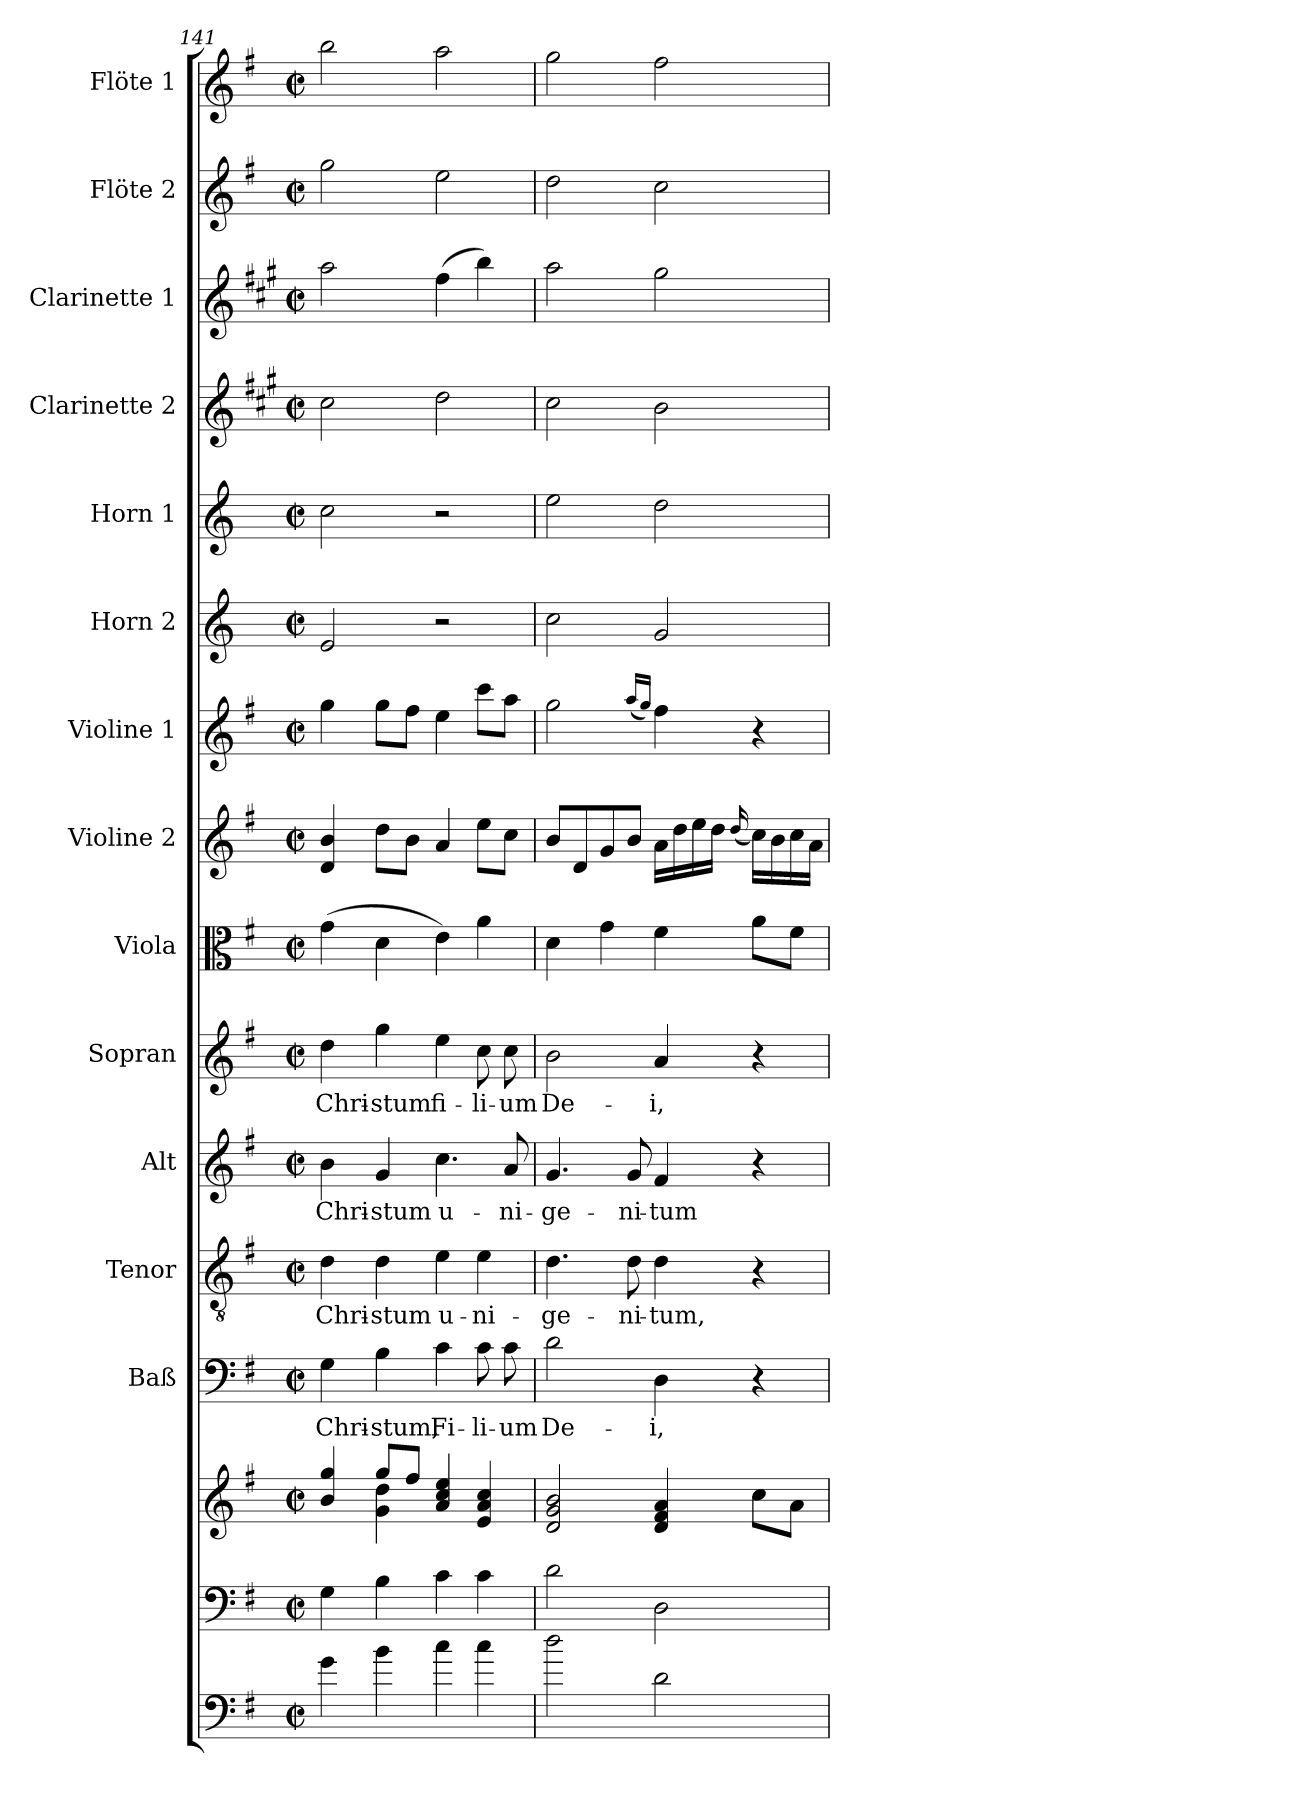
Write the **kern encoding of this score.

**kern	**kern	**kern	**kern	**text	**kern	**text	**kern	**text	**kern	**text	**kern	**kern	**kern	**kern	**kern	**kern	**kern	**kern	**kern
*part15	*part14	*part14	*part13	*part13	*part12	*part12	*part11	*part11	*part10	*part10	*part9	*part8	*part7	*part6	*part5	*part4	*part3	*part2	*part1
*staff16	*staff15	*staff14	*staff13	*staff13	*staff12	*staff12	*staff11	*staff11	*staff10	*staff10	*staff9	*staff8	*staff7	*staff6	*staff5	*staff4	*staff3	*staff2	*staff1
*	*	*	*I"Baß	*	*I"Tenor	*	*I"Alt	*	*I"Sopran	*	*I"Viola	*I"Violine 2	*I"Violine 1	*I"Horn 2	*I"Horn 1	*I"Clarinette 2	*I"Clarinette 1	*I"Flöte 2	*I"Flöte 1
*	*	*	*I'Baß	*	*I'Ten	*	*I'Alt	*	*I'Sop	*	*I'Vla.	*I'Vln. 2	*I'Vln. 1	*I'Hrn. 2	*I'Hrn. 1	*I'Cl. 2	*I'Cl. 1	*I'Fl. 2	*I'Fl. 1
*clefF4	*clefF4	*clefG2	*clefF4	*	*clefGv2	*	*clefG2	*	*clefG2	*	*clefC3	*clefG2	*clefG2	*clefG2	*clefG2	*clefG2	*clefG2	*clefG2	*clefG2
*ITrd7c12	*	*	*	*	*	*	*	*	*	*	*	*	*	*ITrd3c5	*ITrd3c5	*ITrd1c2	*ITrd1c2	*	*
*k[f#]	*k[f#]	*k[f#]	*k[f#]	*	*k[f#]	*	*k[f#]	*	*k[f#]	*	*k[f#]	*k[f#]	*k[f#]	*k[f#]	*k[f#]	*k[f#]	*k[f#]	*k[f#]	*k[f#]
*G:	*G:	*G:	*G:	*	*G:	*	*G:	*	*G:	*	*G:	*G:	*G:	*G:	*G:	*G:	*G:	*G:	*G:
*M2/2	*M2/2	*M2/2	*M2/2	*	*M2/2	*	*M2/2	*	*M2/2	*	*M2/2	*M2/2	*M2/2	*M2/2	*M2/2	*M2/2	*M2/2	*M2/2	*M2/2
*met(c|)	*met(c|)	*met(c|)	*met(c|)	*	*met(c|)	*	*met(c|)	*	*met(c|)	*	*met(c|)	*met(c|)	*met(c|)	*met(c|)	*met(c|)	*met(c|)	*met(c|)	*met(c|)	*met(c|)
=141	=141	=141	=141	=141	=141	=141	=141	=141	=141	=141	=141	=141	=141	=141	=141	=141	=141	=141	=141
*	*	*^	*	*	*	*	*	*	*	*	*	*	*	*	*	*	*	*	*
!	!	!	!	!	!LO:LY:b	!	!LO:LY:b	!	!LO:LY:b	!	!LO:LY:b	!	!	!	!	!	!	!	!	!
4G\	4G\	4b/ 4gg/	4ryy	4G\	Chri-	4d\	Chri-	4b\	Chri-	4dd\	Chri-	(>4g\	4d/ 4b/	4gg\	2B/	2g\	2b\	2gg\	2gg\	2bb\
!	!	!	!	!	!LO:LY:b	!	!LO:LY:b	!	!LO:LY:b	!	!LO:LY:b	!	!	!	!	!	!	!	!	!
4B\	4B\	8gg/L	4g\ 4dd\	4B\	-stum,	4d\	-stum	4g/	-stum	4gg\	-stum	4d\	8dd\L	8gg\L	.	.	.	.	.	.
.	.	8ff#/J	.	.	.	.	.	.	.	.	.	.	8b\J	8ff#\J	.	.	.	.	.	.
!	!	!	!	!	!LO:LY:b	!	!LO:LY:b	!	!LO:LY:b	!	!LO:LY:b	!	!	!	!	!	!	!	!	!
4c\	4c\	4a/ 4cc/ 4ee/	2ryy	4c\	Fi-	4e\	u-	4.cc\	u-	4ee\	fi-	4e\)	4a/	4ee\	2r	2r	2cc\	(>4ee\	2ee\	2aa\
!	!	!	!	!	!LO:LY:b	!	!LO:LY:b	!	!	!	!LO:LY:b	!	!	!	!	!	!	!	!	!
4c\	4c\	4e/ 4a/ 4cc/	.	8c\	-li-	4e\	-ni-	.	.	8cc\	-li-	4a\	8ee\L	8ccc\L	.	.	.	4aa\)	.	.
!	!	!	!	!	!LO:LY:b	!	!	!	!LO:LY:b	!	!LO:LY:b	!	!	!	!	!	!	!	!	!
.	.	.	.	8c\	-um	.	.	8a/	-ni-	8cc\	-um	.	8cc\J	8aa\J	.	.	.	.	.	.
*	*	*v	*v	*	*	*	*	*	*	*	*	*	*	*	*	*	*	*	*	*
!!LO:PB:g=z
=142	=142	=142	=142	=142	=142	=142	=142	=142	=142	=142	=142	=142	=142	=142	=142	=142	=142	=142	=142
!	!	!	!	!LO:LY:b	!	!LO:LY:b	!	!LO:LY:b	!	!LO:LY:b	!	!	!	!	!	!	!	!	!
2d\	2d\	2d/ 2g/ 2b/	2d\	De-	4.d\	-ge-	4.g/	-ge-	2b\	De-	4d\	8b/L	2gg\	2g\	2b\	2b\	2gg\	2dd\	2gg\
.	.	.	.	.	.	.	.	.	.	.	.	8d/	.	.	.	.	.	.	.
.	.	.	.	.	.	.	.	.	.	.	4g\	8g/	.	.	.	.	.	.	.
!	!	!	!	!	!	!LO:LY:b	!	!LO:LY:b	!	!	!	!	!	!	!	!	!	!	!
.	.	.	.	.	8d\	-ni-	8g/	-ni-	.	.	.	8b/J	.	.	.	.	.	.	.
.	.	.	.	.	.	.	.	.	.	.	.	.	(<16qaa/LL	.	.	.	.	.	.
.	.	.	.	.	.	.	.	.	.	.	.	.	16qgg/JJ)	.	.	.	.	.	.
!	!	!	!	!LO:LY:b	!	!LO:LY:b	!	!LO:LY:b	!	!LO:LY:b	!	!	!	!	!	!	!	!	!
2D\	2D\	4d/ 4f#/ 4a/	4D\	-i,	4d\	-tum,	4f#/	-tum	4a/	-i,	4f#\	16a\LL	4ff#\	2d/	2a\	2a\	2ff#\	2cc\	2ff#\
.	.	.	.	.	.	.	.	.	.	.	.	16dd\	.	.	.	.	.	.	.
.	.	.	.	.	.	.	.	.	.	.	.	16ee\	.	.	.	.	.	.	.
.	.	.	.	.	.	.	.	.	.	.	.	16dd\JJ	.	.	.	.	.	.	.
.	.	.	.	.	.	.	.	.	.	.	.	(<16qqdd/	.	.	.	.	.	.	.
.	.	8cc\L	4r	.	4r	.	4r	.	4r	.	8a\L	16cc\LL)	4r	.	.	.	.	.	.
.	.	.	.	.	.	.	.	.	.	.	.	16b\	.	.	.	.	.	.	.
.	.	8a\J	.	.	.	.	.	.	.	.	8f#\J	16cc\	.	.	.	.	.	.	.
.	.	.	.	.	.	.	.	.	.	.	.	16a\JJ	.	.	.	.	.	.	.
=	=	=	=	=	=	=	=	=	=	=	=	=	=	=	=	=	=	=	=
*-	*-	*-	*-	*-	*-	*-	*-	*-	*-	*-	*-	*-	*-	*-	*-	*-	*-	*-	*-
